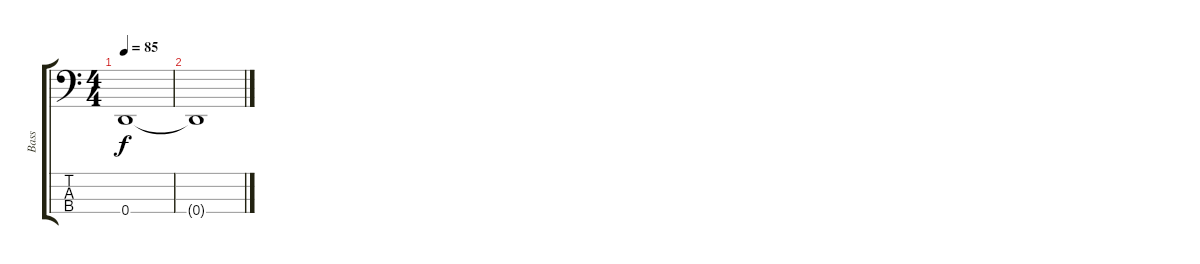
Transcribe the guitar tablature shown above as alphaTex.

\track ("Bass" "Bass") {instrument electricbasspick}
\staff {score tabs}
\tuning (G2 D2 A1 D1) {hide}
\ts (4 4)
\tempo 85
\clef f4
\ks c
0.4{t}.1{dy f} |
0.4{t}.1
